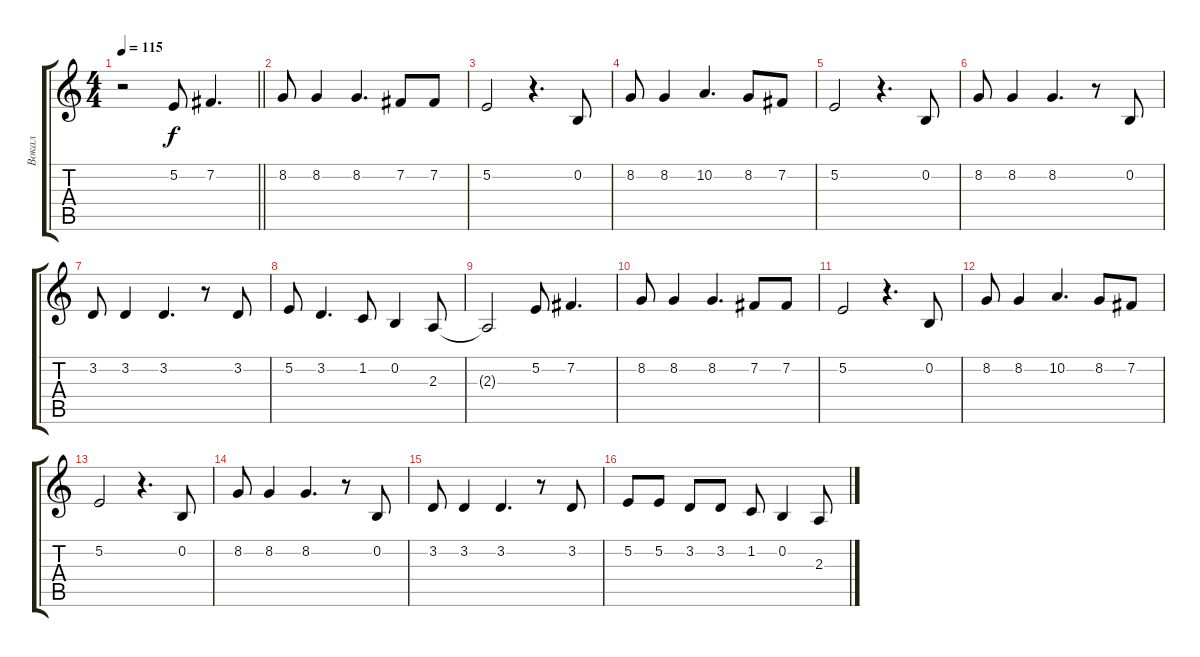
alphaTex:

\track ("Вокал" "Вокал") {instrument oboe}
\staff {score tabs}
\tuning (E4 B3 G3 D3 A2 E2) {hide}
\ts (4 4)
\tempo 115
\clef g2
\barLineRight lightlight
\ks c
r.2{dy f} 5.2.8 7.2.4{d} |
8.2.8 8.2.4 8.2.4{d} 7.2.8 7.2.8 |
5.2.2 r.4{d} 0.2.8 |
8.2.8 8.2.4 10.2.4{d} 8.2.8 7.2.8 |
5.2.2 r.4{d} 0.2.8 |
8.2.8 8.2.4 8.2.4{d} r.8 0.2.8 |
3.2.8 3.2.4 3.2.4{d} r.8 3.2.8 |
5.2.8 3.2.4{d} 1.2.8 0.2.4 2.3.8 |
2.3{t}.2 5.2.8 7.2.4{d} |
8.2.8 8.2.4 8.2.4{d} 7.2.8 7.2.8 |
5.2.2 r.4{d} 0.2.8 |
8.2.8 8.2.4 10.2.4{d} 8.2.8 7.2.8 |
5.2.2 r.4{d} 0.2.8 |
8.2.8 8.2.4 8.2.4{d} r.8 0.2.8 |
3.2.8 3.2.4 3.2.4{d} r.8 3.2.8 |
5.2.8 5.2.8 3.2.8 3.2.8 1.2.8 0.2.4 2.3.8
